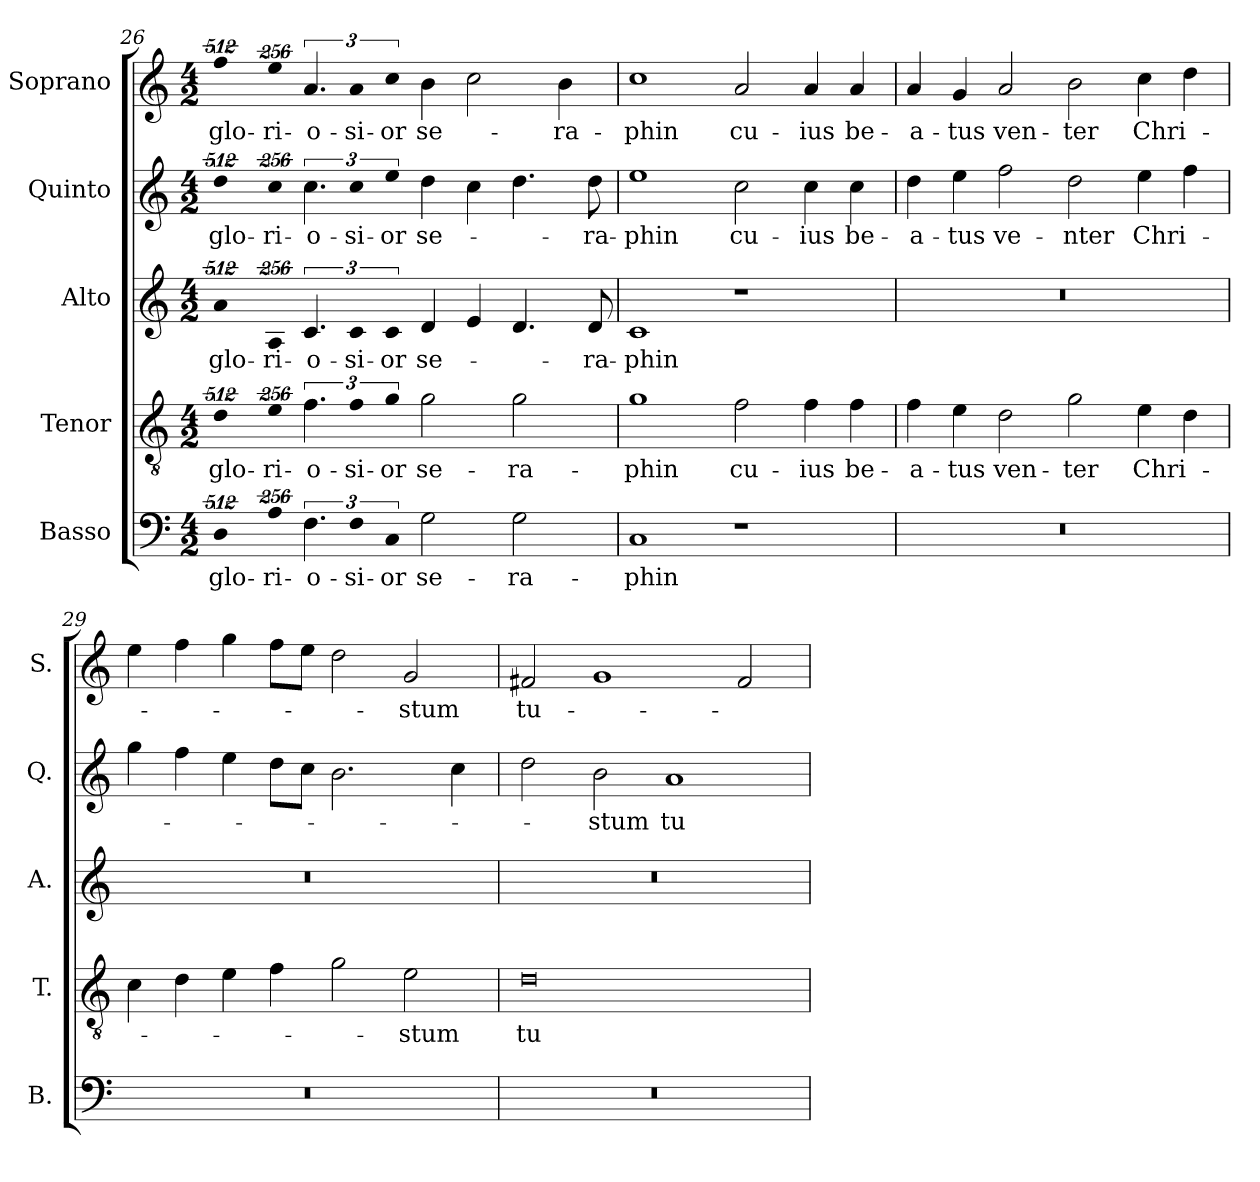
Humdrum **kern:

**kern	**text	**kern	**text	**kern	**text	**kern	**text	**kern	**text
*part5	*part5	*part4	*part4	*part3	*part3	*part2	*part2	*part1	*part1
*staff5	*staff5	*staff4	*staff4	*staff3	*staff3	*staff2	*staff2	*staff1	*staff1
*I"Basso	*	*I"Tenor	*	*I"Alto	*	*I"Quinto	*	*I"Soprano	*
*I'B.	*	*I'T.	*	*I'A.	*	*I'Q.	*	*I'S.	*
*clefF4	*	*clefGv2	*	*clefG2	*	*clefG2	*	*clefG2	*
*	*	*ITrd7c12	*	*	*	*	*	*	*
*k[]	*	*k[]	*	*k[]	*	*k[]	*	*k[]	*
*C:	*	*C:	*	*C:	*	*C:	*	*C:	*
*M4/2	*	*M4/2	*	*M4/2	*	*M4/2	*	*M4/2	*
=26	=26	=26	=26	=26	=26	=26	=26	=26	=26
!LO:N:vis=2	!	!	!	!	!	!	!	!	!
!	!LO:LY:b:color=#000000	!LO:N:vis=2	!	!	!	!	!	!	!
!	!	!	!LO:LY:b:color=#000000	!LO:N:vis=2	!	!	!	!	!
!	!	!	!	!	!LO:LY:b:color=#000000	!LO:N:vis=2	!	!	!
!	!	!	!	!	!	!	!LO:LY:b:color=#000000	!LO:N:vis=2	!
!	!	!	!	!	!	!	!	!	!LO:LY:b:color=#000000
1024%341Di\	glo-	1024%341Di\	glo-	1024%341ai/	glo-	1024%341ddi\	glo-	1024%341ffi\	glo-
!LO:N:vis=4	!	!	!	!	!	!	!	!	!
!	!LO:LY:b:color=#000000	!LO:N:vis=4	!	!	!	!	!	!	!
!	!	!	!LO:LY:b:color=#000000	!LO:N:vis=4	!	!	!	!	!
!	!	!	!	!	!LO:LY:b:color=#000000	!LO:N:vis=4	!	!	!
!	!	!	!	!	!	!	!LO:LY:b:color=#000000	!LO:N:vis=4	!
!	!	!	!	!	!	!	!	!	!LO:LY:b:color=#000000
1024%171Ai\	-ri-	1024%171Ei\	-ri-	1024%171Ai/	-ri-	1024%171cci\	-ri-	1024%171eei\	-ri-
!	!LO:LY:b:color=#000000	!	!	!	!	!	!	!	!
!	!	!	!LO:LY:b:color=#000000	!	!	!	!	!	!
!	!	!	!	!	!LO:LY:b:color=#000000	!	!	!	!
!	!	!	!	!	!	!	!LO:LY:b:color=#000000	!	!
!	!	!	!	!	!	!	!	!	!LO:LY:b:color=#000000
6.Fi\	-o-	6.Fi\	-o-	6.ci/	-o-	6.cci\	-o-	6.ai/	-o-
!LO:N:vis=8	!	!	!	!	!	!	!	!	!
!	!LO:LY:b:color=#000000	!LO:N:vis=8	!	!	!	!	!	!	!
!	!	!	!LO:LY:b:color=#000000	!LO:N:vis=8	!	!	!	!	!
!	!	!	!	!	!LO:LY:b:color=#000000	!LO:N:vis=8	!	!	!
!	!	!	!	!	!	!	!LO:LY:b:color=#000000	!LO:N:vis=8	!
!	!	!	!	!	!	!	!	!	!LO:LY:b:color=#000000
1024%85Fi\	-si-	1024%85Fi\	-si-	1024%85ci/	-si-	1024%85cci\	-si-	1024%85ai/	-si-
!LO:N:vis=4	!	!	!	!	!	!	!	!	!
!	!LO:LY:b:color=#000000	!LO:N:vis=4	!	!	!	!	!	!	!
!	!	!	!LO:LY:b:color=#000000	!LO:N:vis=4	!	!	!	!	!
!	!	!	!	!	!LO:LY:b:color=#000000	!LO:N:vis=4	!	!	!
!	!	!	!	!	!	!	!LO:LY:b:color=#000000	!LO:N:vis=4	!
!	!	!	!	!	!	!	!	!	!LO:LY:b:color=#000000
1024%171Ci/	-or	1024%171Gi\	-or	1024%171ci/	-or	1024%171eei\	-or	1024%171cci\	-or
!	!LO:LY:b:color=#000000	!	!	!	!	!	!	!	!
!	!	!	!LO:LY:b:color=#000000	!	!	!	!	!	!
!	!	!	!	!	!LO:LY:b:color=#000000	!	!	!	!
!	!	!	!	!	!	!	!LO:LY:b:color=#000000	!	!
!	!	!	!	!	!	!	!	!	!LO:LY:b:color=#000000
2Gi\	se-	2Gi\	se-	4di/	se-	4ddi\	se-	4bi\	se-
.	.	.	.	4ei/	.	4cci\	.	2cci\	.
!	!LO:LY:b:color=#000000	!	!	!	!	!	!	!	!
!	!	!	!LO:LY:b:color=#000000	!	!	!	!	!	!
2Gi\	-ra-	2Gi\	-ra-	4.di/	.	4.ddi\	.	.	.
!	!	!	!	!	!	!	!	!	!LO:LY:b:color=#000000
.	.	.	.	.	.	.	.	4bi\	-ra-
!	!	!	!	!	!LO:LY:b:color=#000000	!	!	!	!
!	!	!	!	!	!	!	!LO:LY:b:color=#000000	!	!
.	.	.	.	8di/	-ra-	8ddi\	-ra-	.	.
=27	=27	=27	=27	=27	=27	=27	=27	=27	=27
!	!LO:LY:b:color=#000000	!	!	!	!	!	!	!	!
!	!	!	!LO:LY:b:color=#000000	!	!	!	!	!	!
!	!	!	!	!	!LO:LY:b:color=#000000	!	!	!	!
!	!	!	!	!	!	!	!LO:LY:b:color=#000000	!	!
!	!	!	!	!	!	!	!	!	!LO:LY:b:color=#000000
1Ci	-phin	1Gi	-phin	1ci	-phin	1eei	-phin	1cci	-phin
!	!	!	!LO:LY:b:color=#000000	!	!	!	!	!	!
!	!	!	!	!	!	!	!LO:LY:b:color=#000000	!	!
!	!	!	!	!	!	!	!	!	!LO:LY:b:color=#000000
1r	.	2Fi\	cu-	1r	.	2cci\	cu-	2ai/	cu-
!	!	!	!LO:LY:b:color=#000000	!	!	!	!	!	!
!	!	!	!	!	!	!	!LO:LY:b:color=#000000	!	!
!	!	!	!	!	!	!	!	!	!LO:LY:b:color=#000000
.	.	4Fi\	-ius	.	.	4cci\	-ius	4ai/	-ius
!	!	!	!LO:LY:b:color=#000000	!	!	!	!	!	!
!	!	!	!	!	!	!	!LO:LY:b:color=#000000	!	!
!	!	!	!	!	!	!	!	!	!LO:LY:b:color=#000000
.	.	4Fi\	be-	.	.	4cci\	be-	4ai/	be-
=28	=28	=28	=28	=28	=28	=28	=28	=28	=28
!LO:N:vis=1	!	!	!	!	!	!	!	!	!
!	!	!	!LO:LY:b:color=#000000	!LO:N:vis=1	!	!	!	!	!
!	!	!	!	!	!	!	!LO:LY:b:color=#000000	!	!
!	!	!	!	!	!	!	!	!	!LO:LY:b:color=#000000
0r	.	4Fi\	-a-	0r	.	4ddi\	-a-	4ai/	-a-
!	!	!	!LO:LY:b:color=#000000	!	!	!	!	!	!
!	!	!	!	!	!	!	!LO:LY:b:color=#000000	!	!
!	!	!	!	!	!	!	!	!	!LO:LY:b:color=#000000
.	.	4Ei\	-tus	.	.	4eei\	-tus	4gi/	-tus
!	!	!	!LO:LY:b:color=#000000	!	!	!	!	!	!
!	!	!	!	!	!	!	!LO:LY:b:color=#000000	!	!
!	!	!	!	!	!	!	!	!	!LO:LY:b:color=#000000
.	.	2Di\	ven-	.	.	2ffi\	ve-	2ai/	ven-
!	!	!	!LO:LY:b:color=#000000	!	!	!	!	!	!
!	!	!	!	!	!	!	!LO:LY:b:color=#000000	!	!
!	!	!	!	!	!	!	!	!	!LO:LY:b:color=#000000
.	.	2Gi\	-ter	.	.	2ddi\	-nter	2bi\	-ter
!	!	!	!LO:LY:b:color=#000000	!	!	!	!	!	!
!	!	!	!	!	!	!	!LO:LY:b:color=#000000	!	!
!	!	!	!	!	!	!	!	!	!LO:LY:b:color=#000000
.	.	4Ei\	Chri-	.	.	4eei\	Chri-	4cci\	Chri-
.	.	4Di\	.	.	.	4ffi\	.	4ddi\	.
!!LO:LB:g=z
=29	=29	=29	=29	=29	=29	=29	=29	=29	=29
!LO:N:vis=1	!	!	!	!LO:N:vis=1	!	!	!	!	!
0r	.	4Ci\	.	0r	.	4ggi\	.	4eei\	.
.	.	4Di\	.	.	.	4ffi\	.	4ffi\	.
.	.	4Ei\	.	.	.	4eei\	.	4ggi\	.
.	.	4Fi\	.	.	.	8ddi\L	.	8ffi\L	.
.	.	.	.	.	.	8cci\J	.	8eei\J	.
.	.	2Gi\	.	.	.	2.bi\	.	2ddi\	.
!	!	!	!LO:LY:b:color=#000000	!	!	!	!	!	!
!	!	!	!	!	!	!	!	!	!LO:LY:b:color=#000000
.	.	2Ei\	-stum	.	.	.	.	2gi/	-stum
.	.	.	.	.	.	4cci\	.	.	.
=30	=30	=30	=30	=30	=30	=30	=30	=30	=30
!LO:N:vis=1	!	!	!	!	!	!	!	!	!
!	!	!	!LO:LY:b:color=#000000	!LO:N:vis=1	!	!	!	!	!
!	!	!	!	!	!	!	!	!	!LO:LY:b:color=#000000
0r	.	0Di	tu-	0r	.	2ddi\	.	2f#Xi/	tu-
!	!	!	!	!	!	!	!LO:LY:b:color=#000000	!	!
.	.	.	.	.	.	2bi\	-stum	1gi	.
!	!	!	!	!	!	!	!LO:LY:b:color=#000000	!	!
.	.	.	.	.	.	1ai	tu-	.	.
.	.	.	.	.	.	.	.	2f#i/	.
=	=	=	=	=	=	=	=	=	=
*-	*-	*-	*-	*-	*-	*-	*-	*-	*-
